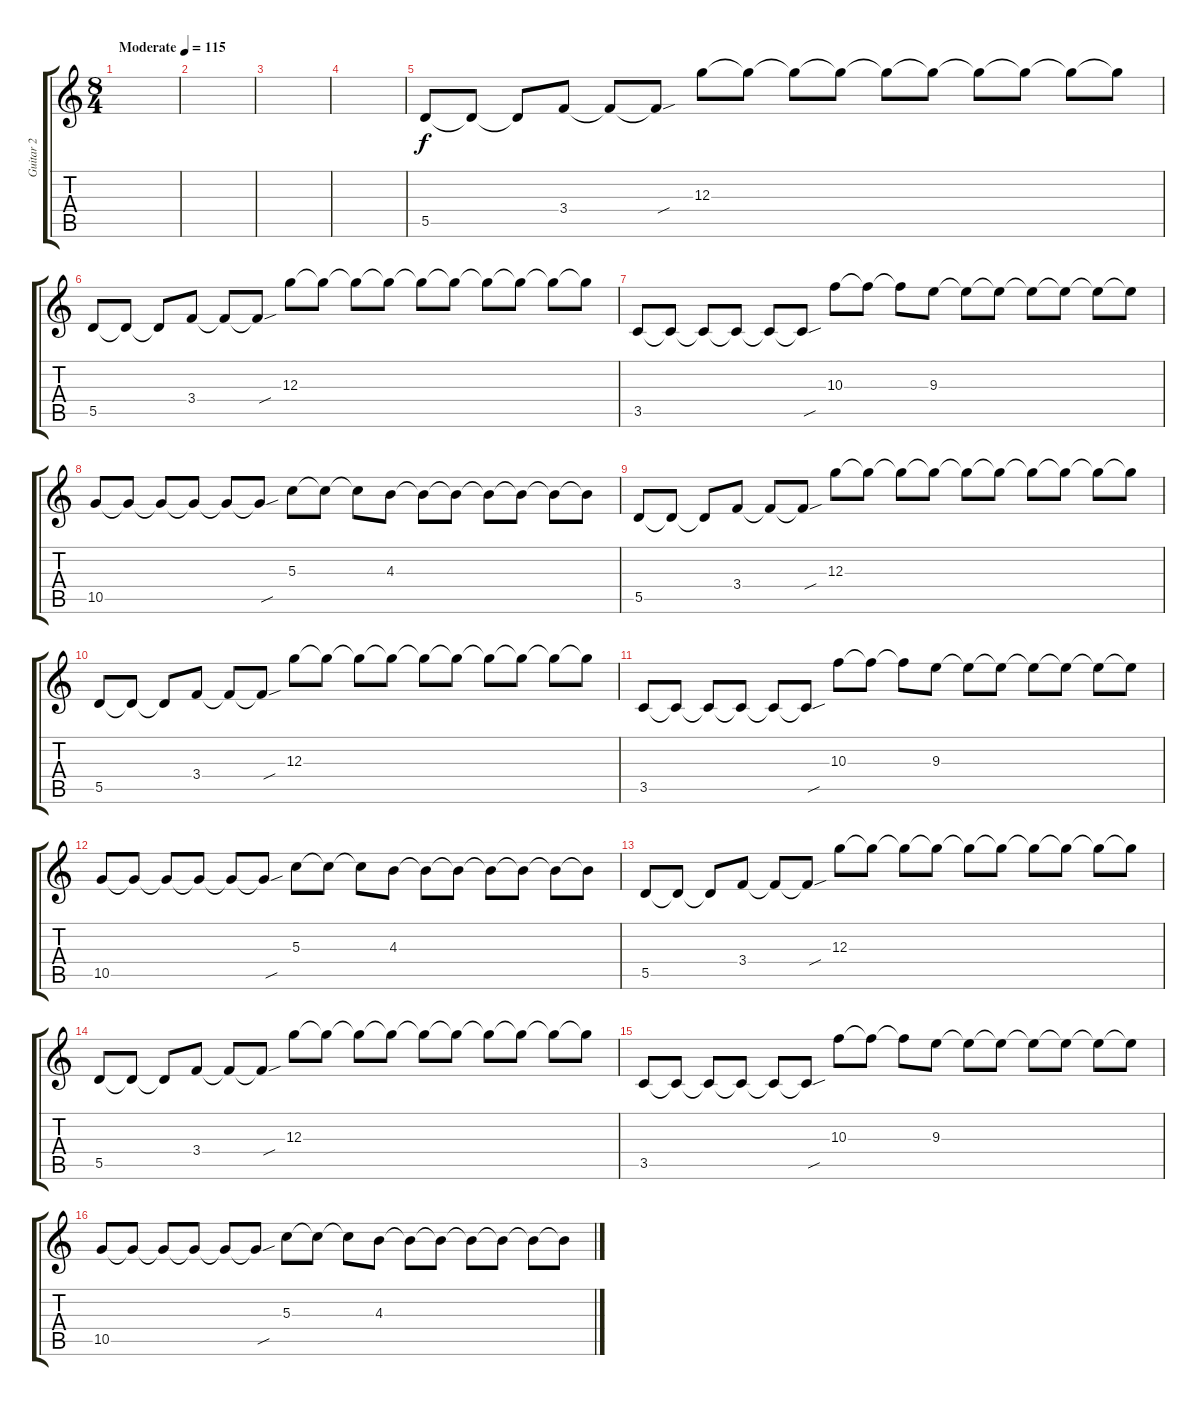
\track ("Guitar 2" "Guitar 2") {instrument overdrivenguitar}
\staff {score tabs}
\tuning (E4 B3 G3 D3 A2 D2) {hide}
\ts (8 4)
\tempo (115 "Moderate")
\clef g2
\ks c
|
|
|
|
5.5.8 5.5{t}.8 5.5{t}.8 3.4.8 3.4{t}.8 3.4{sou t}.8 12.3.8 12.3{t}.8 12.3{t}.8 12.3{t}.8 12.3{t}.8 12.3{t}.8 12.3{t}.8 12.3{t}.8 12.3{t}.8 12.3{t}.8 |
5.5.8 5.5{t}.8 5.5{t}.8 3.4.8 3.4{t}.8 3.4{sou t}.8 12.3.8 12.3{t}.8 12.3{t}.8 12.3{t}.8 12.3{t}.8 12.3{t}.8 12.3{t}.8 12.3{t}.8 12.3{t}.8 12.3{t}.8 |
3.5.8 3.5{t}.8 3.5{t}.8 3.5{t}.8 3.5{t}.8 3.5{sou t}.8 10.3.8 10.3{t}.8 10.3{t}.8 9.3.8 9.3{t}.8 9.3{t}.8 9.3{t}.8 9.3{t}.8 9.3{t}.8 9.3{t}.8 |
10.5.8 10.5{t}.8 10.5{t}.8 10.5{t}.8 10.5{t}.8 10.5{sou t}.8 5.3.8 5.3{t}.8 5.3{t}.8 4.3.8 4.3{t}.8 4.3{t}.8 4.3{t}.8 4.3{t}.8 4.3{t}.8 4.3{t}.8 |
5.5.8 5.5{t}.8 5.5{t}.8 3.4.8 3.4{t}.8 3.4{sou t}.8 12.3.8 12.3{t}.8 12.3{t}.8 12.3{t}.8 12.3{t}.8 12.3{t}.8 12.3{t}.8 12.3{t}.8 12.3{t}.8 12.3{t}.8 |
5.5.8 5.5{t}.8 5.5{t}.8 3.4.8 3.4{t}.8 3.4{sou t}.8 12.3.8 12.3{t}.8 12.3{t}.8 12.3{t}.8 12.3{t}.8 12.3{t}.8 12.3{t}.8 12.3{t}.8 12.3{t}.8 12.3{t}.8 |
3.5.8 3.5{t}.8 3.5{t}.8 3.5{t}.8 3.5{t}.8 3.5{sou t}.8 10.3.8 10.3{t}.8 10.3{t}.8 9.3.8 9.3{t}.8 9.3{t}.8 9.3{t}.8 9.3{t}.8 9.3{t}.8 9.3{t}.8 |
10.5.8 10.5{t}.8 10.5{t}.8 10.5{t}.8 10.5{t}.8 10.5{sou t}.8 5.3.8 5.3{t}.8 5.3{t}.8 4.3.8 4.3{t}.8 4.3{t}.8 4.3{t}.8 4.3{t}.8 4.3{t}.8 4.3{t}.8 |
5.5.8 5.5{t}.8 5.5{t}.8 3.4.8 3.4{t}.8 3.4{sou t}.8 12.3.8 12.3{t}.8 12.3{t}.8 12.3{t}.8 12.3{t}.8 12.3{t}.8 12.3{t}.8 12.3{t}.8 12.3{t}.8 12.3{t}.8 |
5.5.8 5.5{t}.8 5.5{t}.8 3.4.8 3.4{t}.8 3.4{sou t}.8 12.3.8 12.3{t}.8 12.3{t}.8 12.3{t}.8 12.3{t}.8 12.3{t}.8 12.3{t}.8 12.3{t}.8 12.3{t}.8 12.3{t}.8 |
3.5.8 3.5{t}.8 3.5{t}.8 3.5{t}.8 3.5{t}.8 3.5{sou t}.8 10.3.8 10.3{t}.8 10.3{t}.8 9.3.8 9.3{t}.8 9.3{t}.8 9.3{t}.8 9.3{t}.8 9.3{t}.8 9.3{t}.8 |
10.5.8 10.5{t}.8 10.5{t}.8 10.5{t}.8 10.5{t}.8 10.5{sou t}.8 5.3.8 5.3{t}.8 5.3{t}.8 4.3.8 4.3{t}.8 4.3{t}.8 4.3{t}.8 4.3{t}.8 4.3{t}.8 4.3{t}.8
